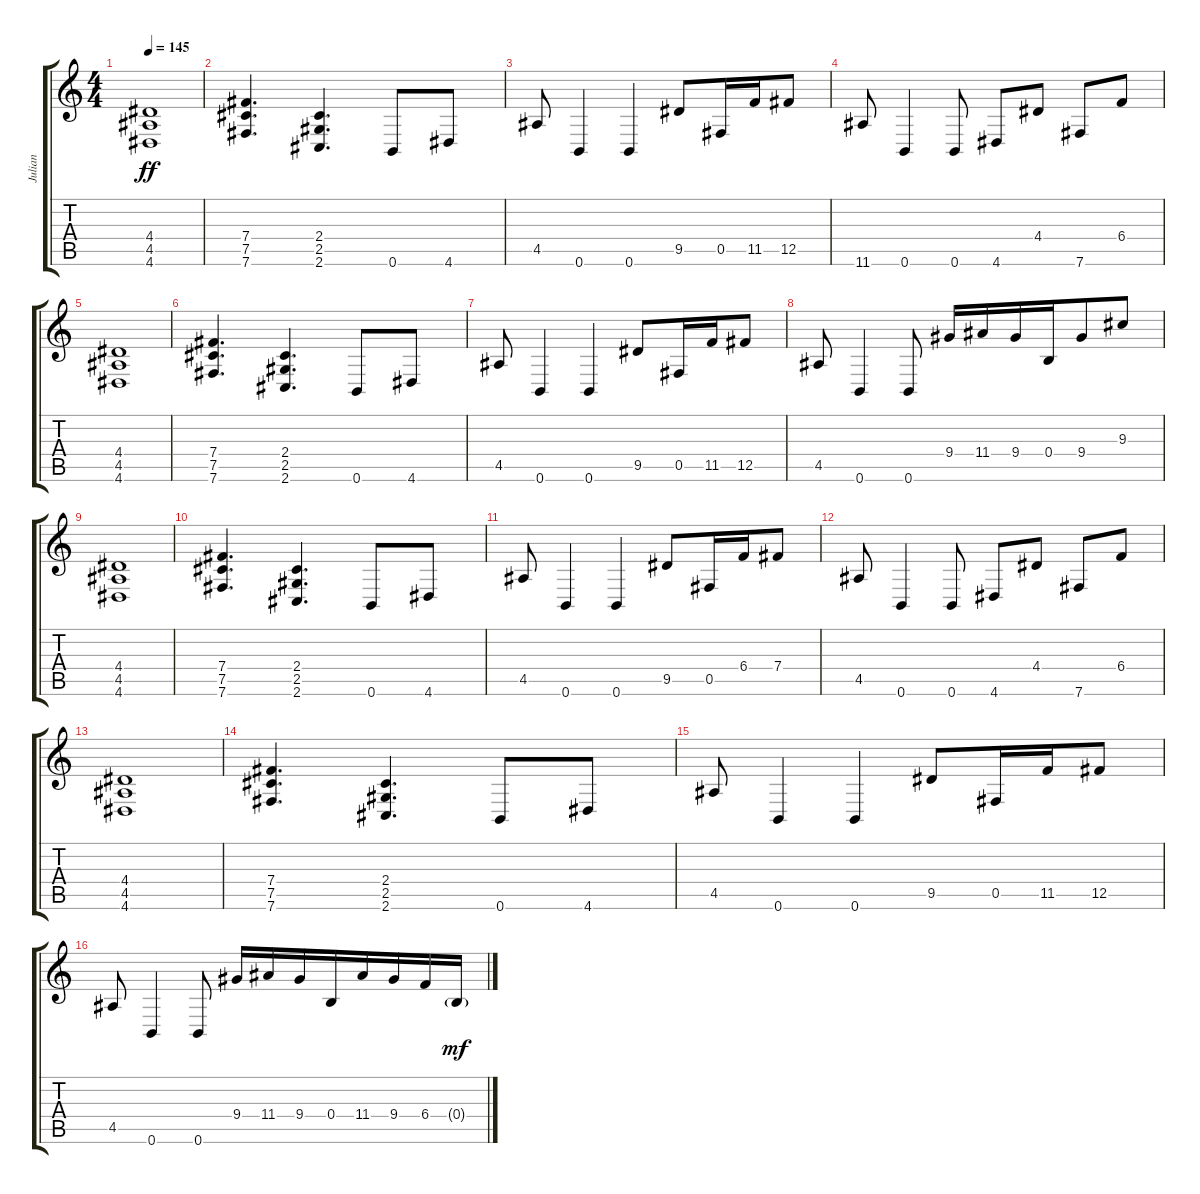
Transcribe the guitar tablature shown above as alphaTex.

\track ("Julian" "Julian") {instrument overdrivenguitar}
\staff {score tabs}
\tuning (Db4 Ab3 E3 B2 Gb2 B1) {hide}
\ts (4 4)
\tempo 145
\clef g2
\ks c
(4.4 4.5 4.6).1{dy ff} |
(7.4 7.5 7.6).4{d} (2.4 2.5 2.6).4{d} 0.6.8 4.6.8 |
4.5.8 0.6.4 0.6.4{beam merge} 9.5.8{beam merge} 0.5.16{beam merge} 11.5.16{beam merge} 12.5.8 |
11.6.8 0.6.4 0.6.8 4.6.8{beam merge} 4.4.8 7.6.8{beam merge} 6.4.8 |
(4.4 4.5 4.6).1 |
(7.4 7.5 7.6).4{d} (2.4 2.5 2.6).4{d} 0.6.8 4.6.8 |
4.5.8 0.6.4 0.6.4{beam merge} 9.5.8{beam merge} 0.5.16{beam merge} 11.5.16{beam merge} 12.5.8 |
4.5.8 0.6.4 0.6.8 9.4.16 11.4.16 9.4.16{beam merge} 0.4.16{beam merge} 9.4.8 9.3.8 |
(4.4 4.5 4.6).1 |
(7.4 7.5 7.6).4{d} (2.4 2.5 2.6).4{d} 0.6.8 4.6.8 |
4.5.8 0.6.4 0.6.4{beam merge} 9.5.8{beam merge} 0.5.16{beam merge} 6.4.16{beam merge} 7.4.8 |
4.5.8 0.6.4 0.6.8 4.6.8{beam merge} 4.4.8 7.6.8{beam merge} 6.4.8 |
(4.4 4.5 4.6).1 |
(7.4 7.5 7.6).4{d} (2.4 2.5 2.6).4{d} 0.6.8 4.6.8 |
4.5.8 0.6.4 0.6.4{beam merge} 9.5.8{beam merge} 0.5.16{beam merge} 11.5.16{beam merge} 12.5.8 |
4.5.8 0.6.4 0.6.8 9.4.16 11.4.16 9.4.16{beam merge} 0.4.16{beam merge} 11.4.16 9.4.16{beam merge} 6.4.16{beam merge} 0.4{g}.16{dy mf}
